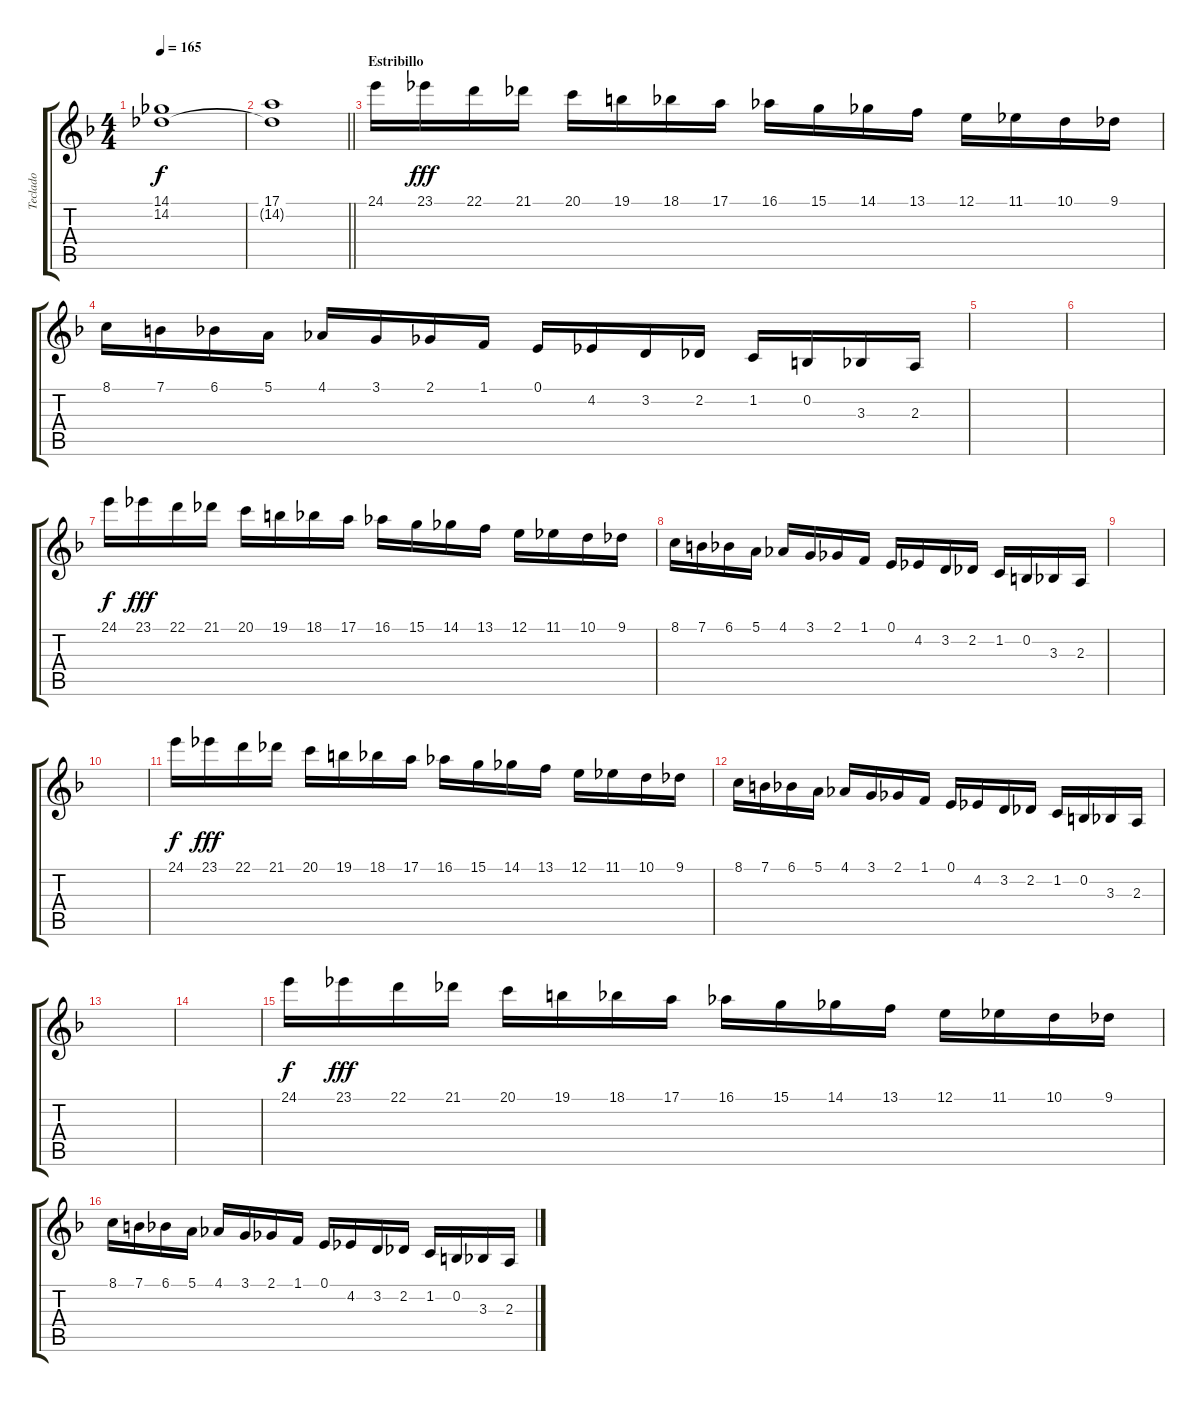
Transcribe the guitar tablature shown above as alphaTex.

\track ("Teclado" "Teclado") {instrument stringensemble1}
\staff {score tabs}
\tuning (E4 B3 G3 D3 A2 D2) {hide}
\ts (4 4)
\tempo 165
\clef g2
\ks f
(14.1 14.2).1{dy f} |
\barLineRight lightlight
(17.1 14.2{t}).1 |
\section ("" "Estribillo")
24.1.16 23.1.16{dy fff} 22.1.16 21.1.16 20.1.16 19.1.16 18.1.16 17.1.16 16.1.16 15.1.16 14.1.16 13.1.16 12.1.16 11.1.16 10.1.16 9.1.16 |
8.1.16 7.1.16 6.1.16 5.1.16 4.1.16 3.1.16 2.1.16 1.1.16 0.1.16 4.2.16 3.2.16 2.2.16 1.2.16 0.2.16 3.3.16 2.3.16 |
|
|
24.1.16{dy f} 23.1.16{dy fff} 22.1.16 21.1.16 20.1.16 19.1.16 18.1.16 17.1.16 16.1.16 15.1.16 14.1.16 13.1.16 12.1.16 11.1.16 10.1.16 9.1.16 |
8.1.16 7.1.16 6.1.16 5.1.16 4.1.16 3.1.16 2.1.16 1.1.16 0.1.16 4.2.16 3.2.16 2.2.16 1.2.16 0.2.16 3.3.16 2.3.16 |
|
|
24.1.16{dy f} 23.1.16{dy fff} 22.1.16 21.1.16 20.1.16 19.1.16 18.1.16 17.1.16 16.1.16 15.1.16 14.1.16 13.1.16 12.1.16 11.1.16 10.1.16 9.1.16 |
8.1.16 7.1.16 6.1.16 5.1.16 4.1.16 3.1.16 2.1.16 1.1.16 0.1.16 4.2.16 3.2.16 2.2.16 1.2.16 0.2.16 3.3.16 2.3.16 |
|
|
24.1.16{dy f} 23.1.16{dy fff} 22.1.16 21.1.16 20.1.16 19.1.16 18.1.16 17.1.16 16.1.16 15.1.16 14.1.16 13.1.16 12.1.16 11.1.16 10.1.16 9.1.16 |
8.1.16 7.1.16 6.1.16 5.1.16 4.1.16 3.1.16 2.1.16 1.1.16 0.1.16 4.2.16 3.2.16 2.2.16 1.2.16 0.2.16 3.3.16 2.3.16
